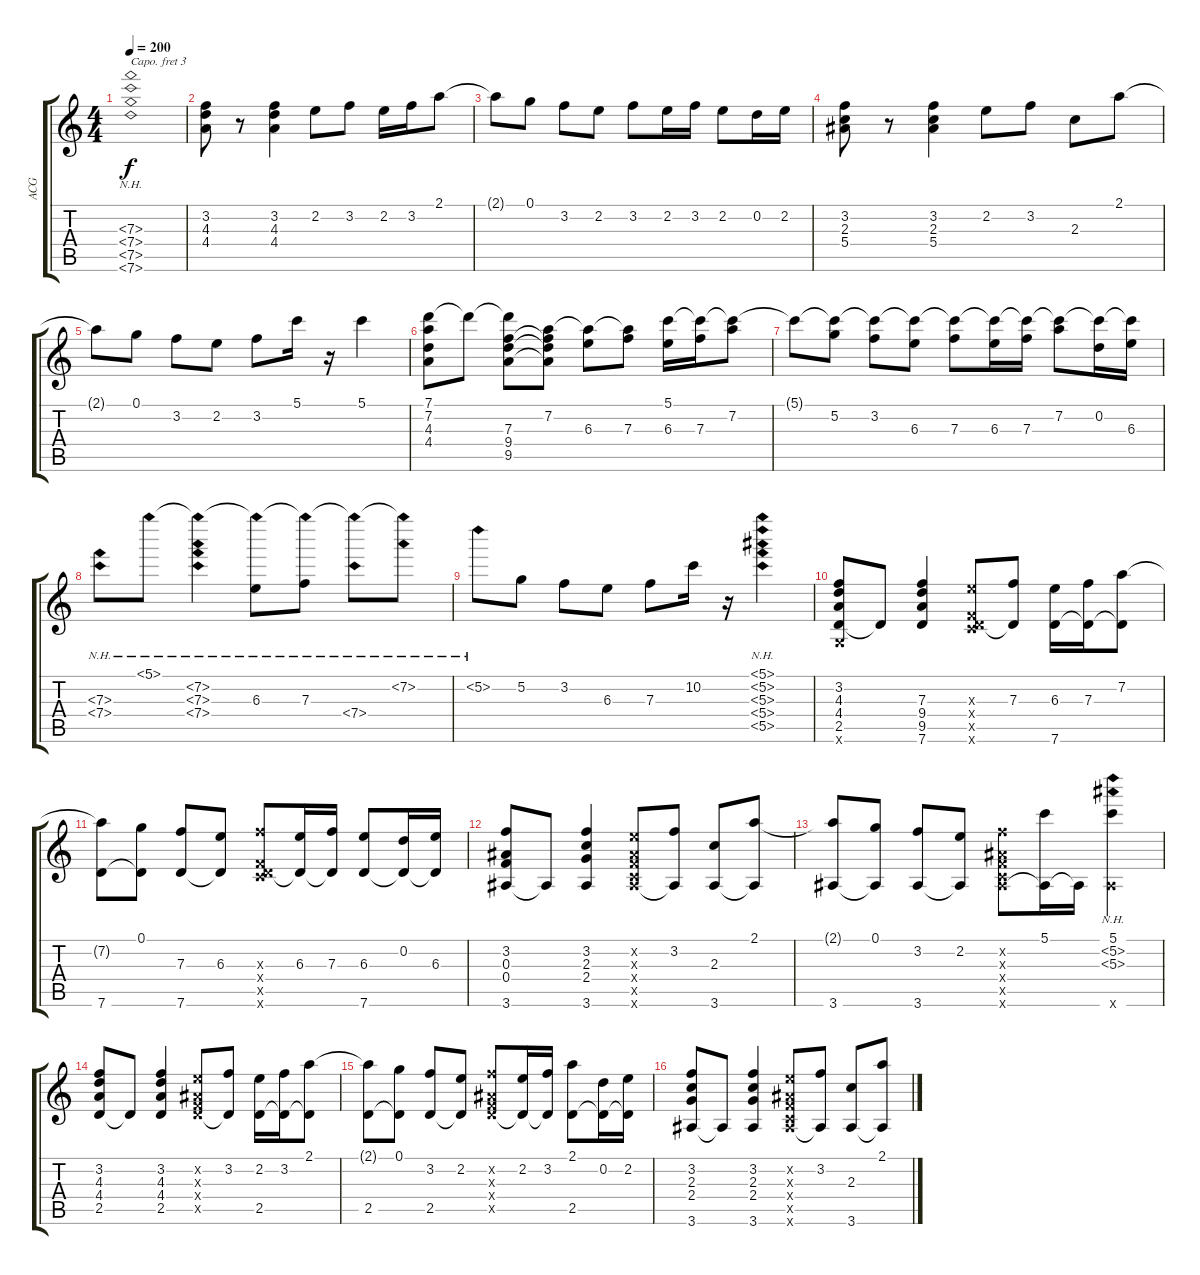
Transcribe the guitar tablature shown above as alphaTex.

\track ("ACG" "ACG") {instrument acousticguitarnylon}
\staff {score tabs}
\capo 3
\tuning (E4 B3 G3 D3 A2 E2) {hide}
\ts (4 4)
\tempo 200
\clef g2
\ks c
(7.3{nh} 7.4{nh} 7.5{nh} 7.6{nh}).1{dy f instrument acousticguitarnylon} |
(3.2 4.3 4.4).8 r.8 (3.2 4.3 4.4).4 2.2.8 3.2.8 2.2.16 3.2.16 2.1.8 |
2.1{t}.8 0.1.8 3.2.8 2.2.8 3.2.8 2.2.16 3.2.16 2.2.8 0.2.16 2.2.16 |
(3.2 2.3 5.4).8 r.8 (3.2 2.3 5.4).4 2.2.8 3.2.8 2.3.8 2.1.8 |
2.1{t}.8 0.1.8 3.2.8 2.2.8 3.2.8 5.1.16 r.16 5.1.4 |
(7.1 7.2 4.3 4.4).8 7.1{t}.8 (7.1{t} 7.3 9.4 9.5).8 (7.2 7.3{t} 9.4{t} 9.5{t}).8 (7.2{t} 6.3).8 (7.2{t} 7.3).8 (5.1 6.3).16 (5.1{t} 7.3).16 (5.1{t} 7.2).8 |
5.1{t}.8 (5.1{t} 5.2).8 (5.1{t} 3.2).8 (5.1{t} 6.3).8 (5.1{t} 7.3).8 (5.1{t} 6.3).16 (5.1{t} 7.3).16 (5.1{t} 7.2).8 (5.1{t} 0.2).16 (5.1{t} 6.3).16 |
(7.3{nh} 7.4{nh}).8 5.1{nh}.8 (5.1{nh t} 7.2{nh} 7.3{nh} 7.4{nh}).4 (5.1{nh t} 6.3).8 (5.1{nh t} 7.3).8 (5.1{nh t} 7.4{nh}).8 (5.1{nh t} 7.2{nh}).8 |
5.2{nh}.8 5.2.8 3.2.8 6.3.8 7.3.8 10.2.16 r.16 (5.1{nh} 5.2{nh} 5.3{nh} 5.4{nh} 5.5{nh}).4 |
(3.2 4.3 4.4 2.5 0.6{x}).8 2.5{t}.8 (7.3 9.4 9.5 7.6).4 (6.3{x} 0.4{x} 0.5{x} 7.6{x}).8 (7.3 7.6{t}).8 (6.3 7.6).16 (7.3 7.6{t}).16 (7.2 7.6{t}).8 |
(7.2{t} 7.6).8 (0.1 7.6{t}).8 (7.3 7.6).8 (6.3 7.6{t}).8 (7.3{x} 0.4{x} 0.5{x} 7.6{x}).8 (6.3 7.6{t}).16 (7.3 7.6{t}).16 (6.3 7.6).8 (0.2 7.6{t}).16 (6.3 7.6{t}).16 |
(3.2 0.3 0.4 3.6).8 3.6{t}.8 (3.2 2.3 2.4 3.6).4 (2.2{x} 0.3{x} 0.4{x} 0.5{x} 3.6{x}).8 (3.2 3.6{t}).8 (2.3 3.6).8 (2.1 3.6{t}).8 |
(2.1{t} 3.6).8 (0.1 3.6{t}).8 (3.2 3.6).8 (2.2 3.6{t}).8 (3.2{x} 0.3{x} 0.4{x} 0.5{x} 3.6{x}).8 (5.1 3.6{t}).16 3.6{t}.16 (5.1 5.2{nh} 5.3{nh} 3.6{x}).4 |
(3.2 4.3 4.4 2.5).8 2.5{t}.8 (3.2 4.3 4.4 2.5).4 (2.2{x} 0.3{x} 0.4{x} 2.5{x}).8 (3.2 2.5{t}).8 (2.2 2.5).16 (3.2 2.5{t}).16 (2.1 2.5{t}).8 |
(2.1{t} 2.5).8 (0.1 2.5{t}).8 (3.2 2.5).8 (2.2 2.5{t}).8 (3.2{x} 0.3{x} 0.4{x} 2.5{x}).8 (2.2 2.5{t}).16 (3.2 2.5{t}).16 (2.1 2.5).8 (0.2 2.5{t}).16 (2.2 2.5{t}).16 |
(3.2 2.3 2.4 3.6).8 3.6{t}.8 (3.2 2.3 2.4 3.6).4 (2.2{x} 0.3{x} 0.4{x} 0.5{x} 3.6{x}).8 (3.2 3.6{t}).8 (2.3 3.6).8 (2.1 3.6{t}).8
